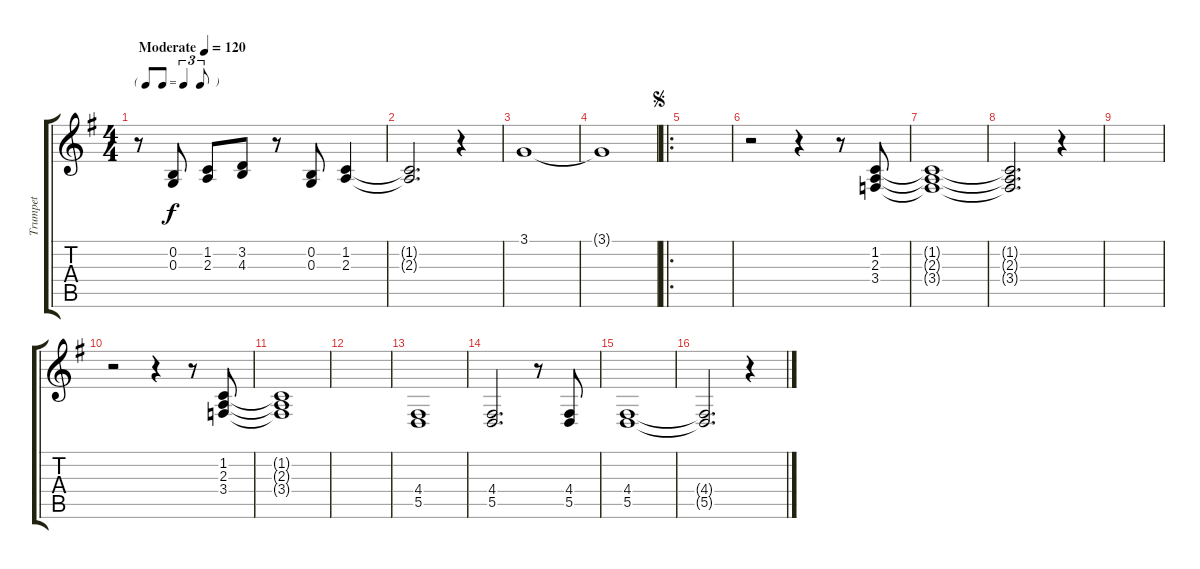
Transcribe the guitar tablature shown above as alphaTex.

\track ("Trumpet" "Trumpet") {instrument trumpet}
\staff {score tabs}
\tuning (E4 B3 G3 D3 A2 E2) {hide}
\ts (4 4)
\tf triplet8th
\tempo (120 "Moderate")
\clef g2
\ks g
r.8{dy f instrument trumpet} (0.2 0.3).8 (1.2 2.3).8 (3.2 4.3).8 r.8 (0.2 0.3).8 (1.2 2.3).4 |
(1.2{t} 2.3{t}).2{d} r.4 |
3.1.1 |
3.1{t}.1 |
\ro
\jump segno
|
r.2 r.4 r.8 (1.2 2.3 3.4).8 |
(1.2{t} 2.3{t} 3.4{t}).1 |
(1.2{t} 2.3{t} 3.4{t}).2{d} r.4 |
|
r.2 r.4 r.8 (1.2 2.3 3.4).8 |
(1.2{t} 2.3{t} 3.4{t}).1 |
|
(4.4 5.5).1 |
(4.4 5.5).2{d} r.8 (4.4 5.5).8 |
(4.4 5.5).1 |
(4.4{t} 5.5{t}).2{d} r.4
